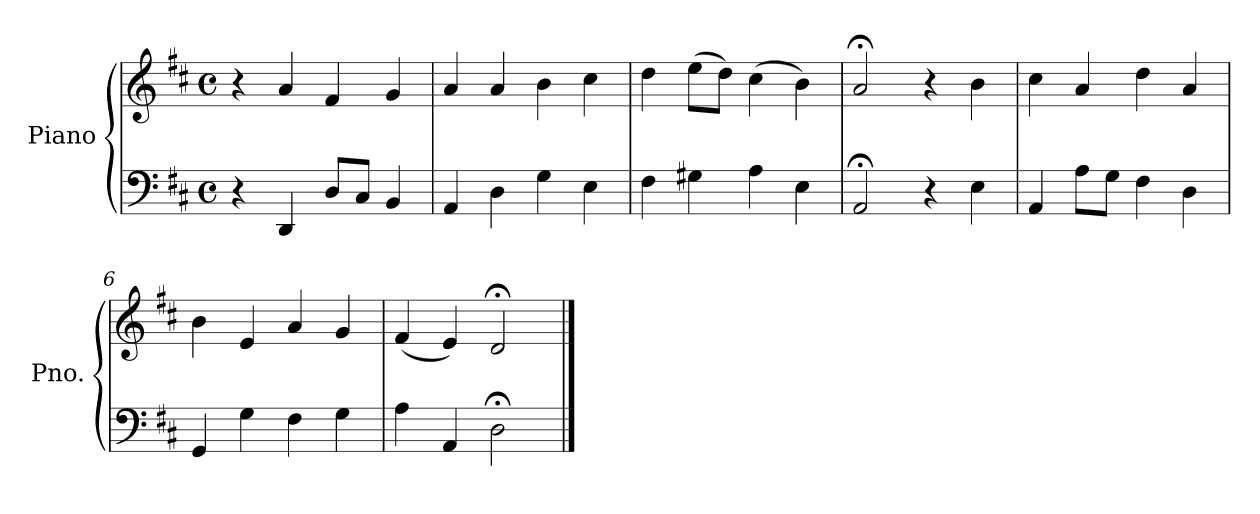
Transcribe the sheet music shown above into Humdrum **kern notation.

**kern	**kern
*part1	*part1
*staff2	*staff1
*I"Piano	*
*I'Pno.	*
*clefF4	*clefG2
*k[f#c#]	*k[f#c#]
*M4/4	*M4/4
*met(c)	*met(c)
=1	=1
4r	4r
4DD/	4a/
8D/L	4f#/
8C#/J	.
4BB/	4g/
=2	=2
4AA/	4a/
4D\	4a/
4G\	4b\
4E\	4cc#\
=3	=3
4F#\	4dd\
4G#X\	(8ee\L
.	8dd\J)
4A\	(4cc#\
4E\	4b\)
=4	=4
2AA;</	2a;</
4r	4r
4E\	4b\
=5	=5
4AA/	4cc#\
8A\L	4a/
8G\J	.
4F#\	4dd\
4D\	4a/
=6	=6
4GG/	4b\
4G\	4e/
4F#\	4a/
4G\	4g/
=7	=7
4A\	(4f#/
4AA/	4e/)
2D;<\	2d;</
==	==
*-	*-
